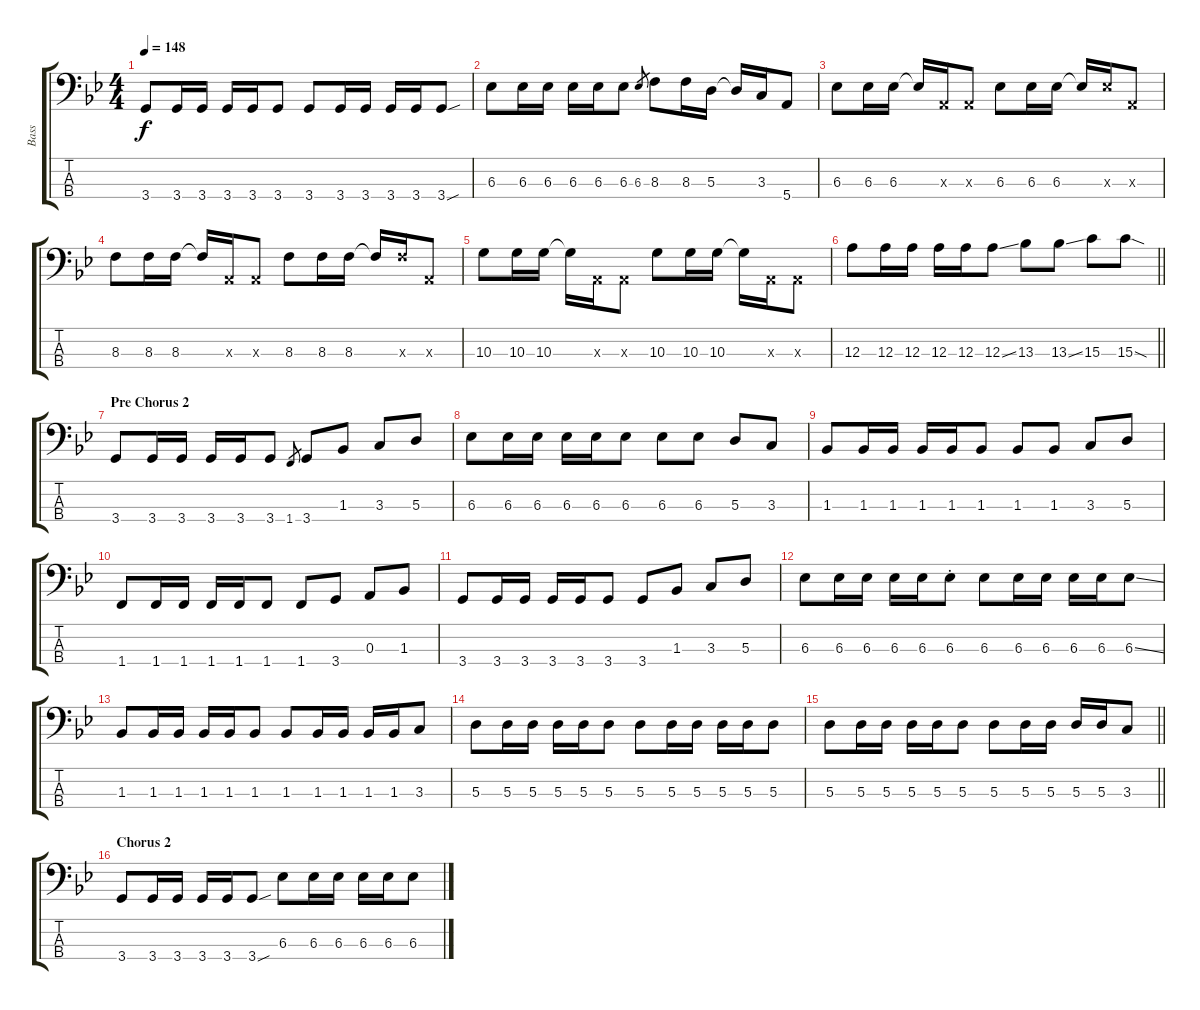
\track ("Bass" "Bass") {instrument electricbasspick}
\staff {score tabs}
\tuning (G2 D2 A1 E1) {hide}
\ts (4 4)
\tempo 148
\clef f4
\ks gminor
3.4.8{dy f} 3.4.16 3.4.16 3.4.16 3.4.16 3.4.8 3.4.8 3.4.16 3.4.16 3.4.16 3.4.16 3.4{sou}.8 |
6.3.8 6.3.16 6.3.16 6.3.16 6.3.16 6.3.8 6.3.8{gr} 8.3.8 8.3.16 5.3.16 5.3{t}.16 3.3.16 5.4.8 |
6.3.8 6.3.16 6.3.16 6.3{t}.16 0.3{x}.16 0.3{x}.8 6.3.8 6.3.16 6.3.16 6.3{t}.16 6.3{x}.16 0.3{x}.8 |
8.3.8 8.3.16 8.3.16 8.3{t}.16 0.3{x}.16 0.3{x}.8 8.3.8 8.3.16 8.3.16 8.3{t}.16 8.3{x}.16 0.3{x}.8 |
10.3.8 10.3.16 10.3.16 10.3{t}.16 0.3{x}.16 0.3{x}.8 10.3.8 10.3.16 10.3.16 10.3{t}.16 0.3{x}.16 0.3{x}.8 |
\barLineRight lightlight
12.3.8 12.3.16 12.3.16 12.3.16 12.3.16 12.3{ss}.8 13.3.8 13.3{ss}.8 15.3.8 15.3{sod}.8 |
\section ("" "Pre Chorus 2")
3.4.8 3.4.16 3.4.16 3.4.16 3.4.16 3.4.8 1.4.8{gr} 3.4.8 1.3.8 3.3.8 5.3.8 |
6.3.8 6.3.16 6.3.16 6.3.16 6.3.16 6.3.8 6.3.8 6.3.8 5.3.8 3.3.8 |
1.3.8 1.3.16 1.3.16 1.3.16 1.3.16 1.3.8 1.3.8 1.3.8 3.3.8 5.3.8 |
1.4.8 1.4.16 1.4.16 1.4.16 1.4.16 1.4.8 1.4.8 3.4.8 0.3.8 1.3.8 |
3.4.8 3.4.16 3.4.16 3.4.16 3.4.16 3.4.8 3.4.8 1.3.8 3.3.8 5.3.8 |
6.3.8 6.3.16 6.3.16 6.3.16 6.3.16 6.3{st}.8 6.3.8 6.3.16 6.3.16 6.3.16 6.3.16 6.3{ss}.8 |
1.3.8 1.3.16 1.3.16 1.3.16 1.3.16 1.3.8 1.3.8 1.3.16 1.3.16 1.3.16 1.3.16 3.3.8 |
5.3.8 5.3.16 5.3.16 5.3.16 5.3.16 5.3.8 5.3.8 5.3.16 5.3.16 5.3.16 5.3.16 5.3.8 |
\barLineRight lightlight
5.3.8 5.3.16 5.3.16 5.3.16 5.3.16 5.3.8 5.3.8 5.3.16 5.3.16 5.3.16 5.3.16 3.3.8 |
\section ("" "Chorus 2")
3.4.8 3.4.16 3.4.16 3.4.16 3.4.16 3.4{sou}.8 6.3.8 6.3.16 6.3.16 6.3.16 6.3.16 6.3{ss}.8
